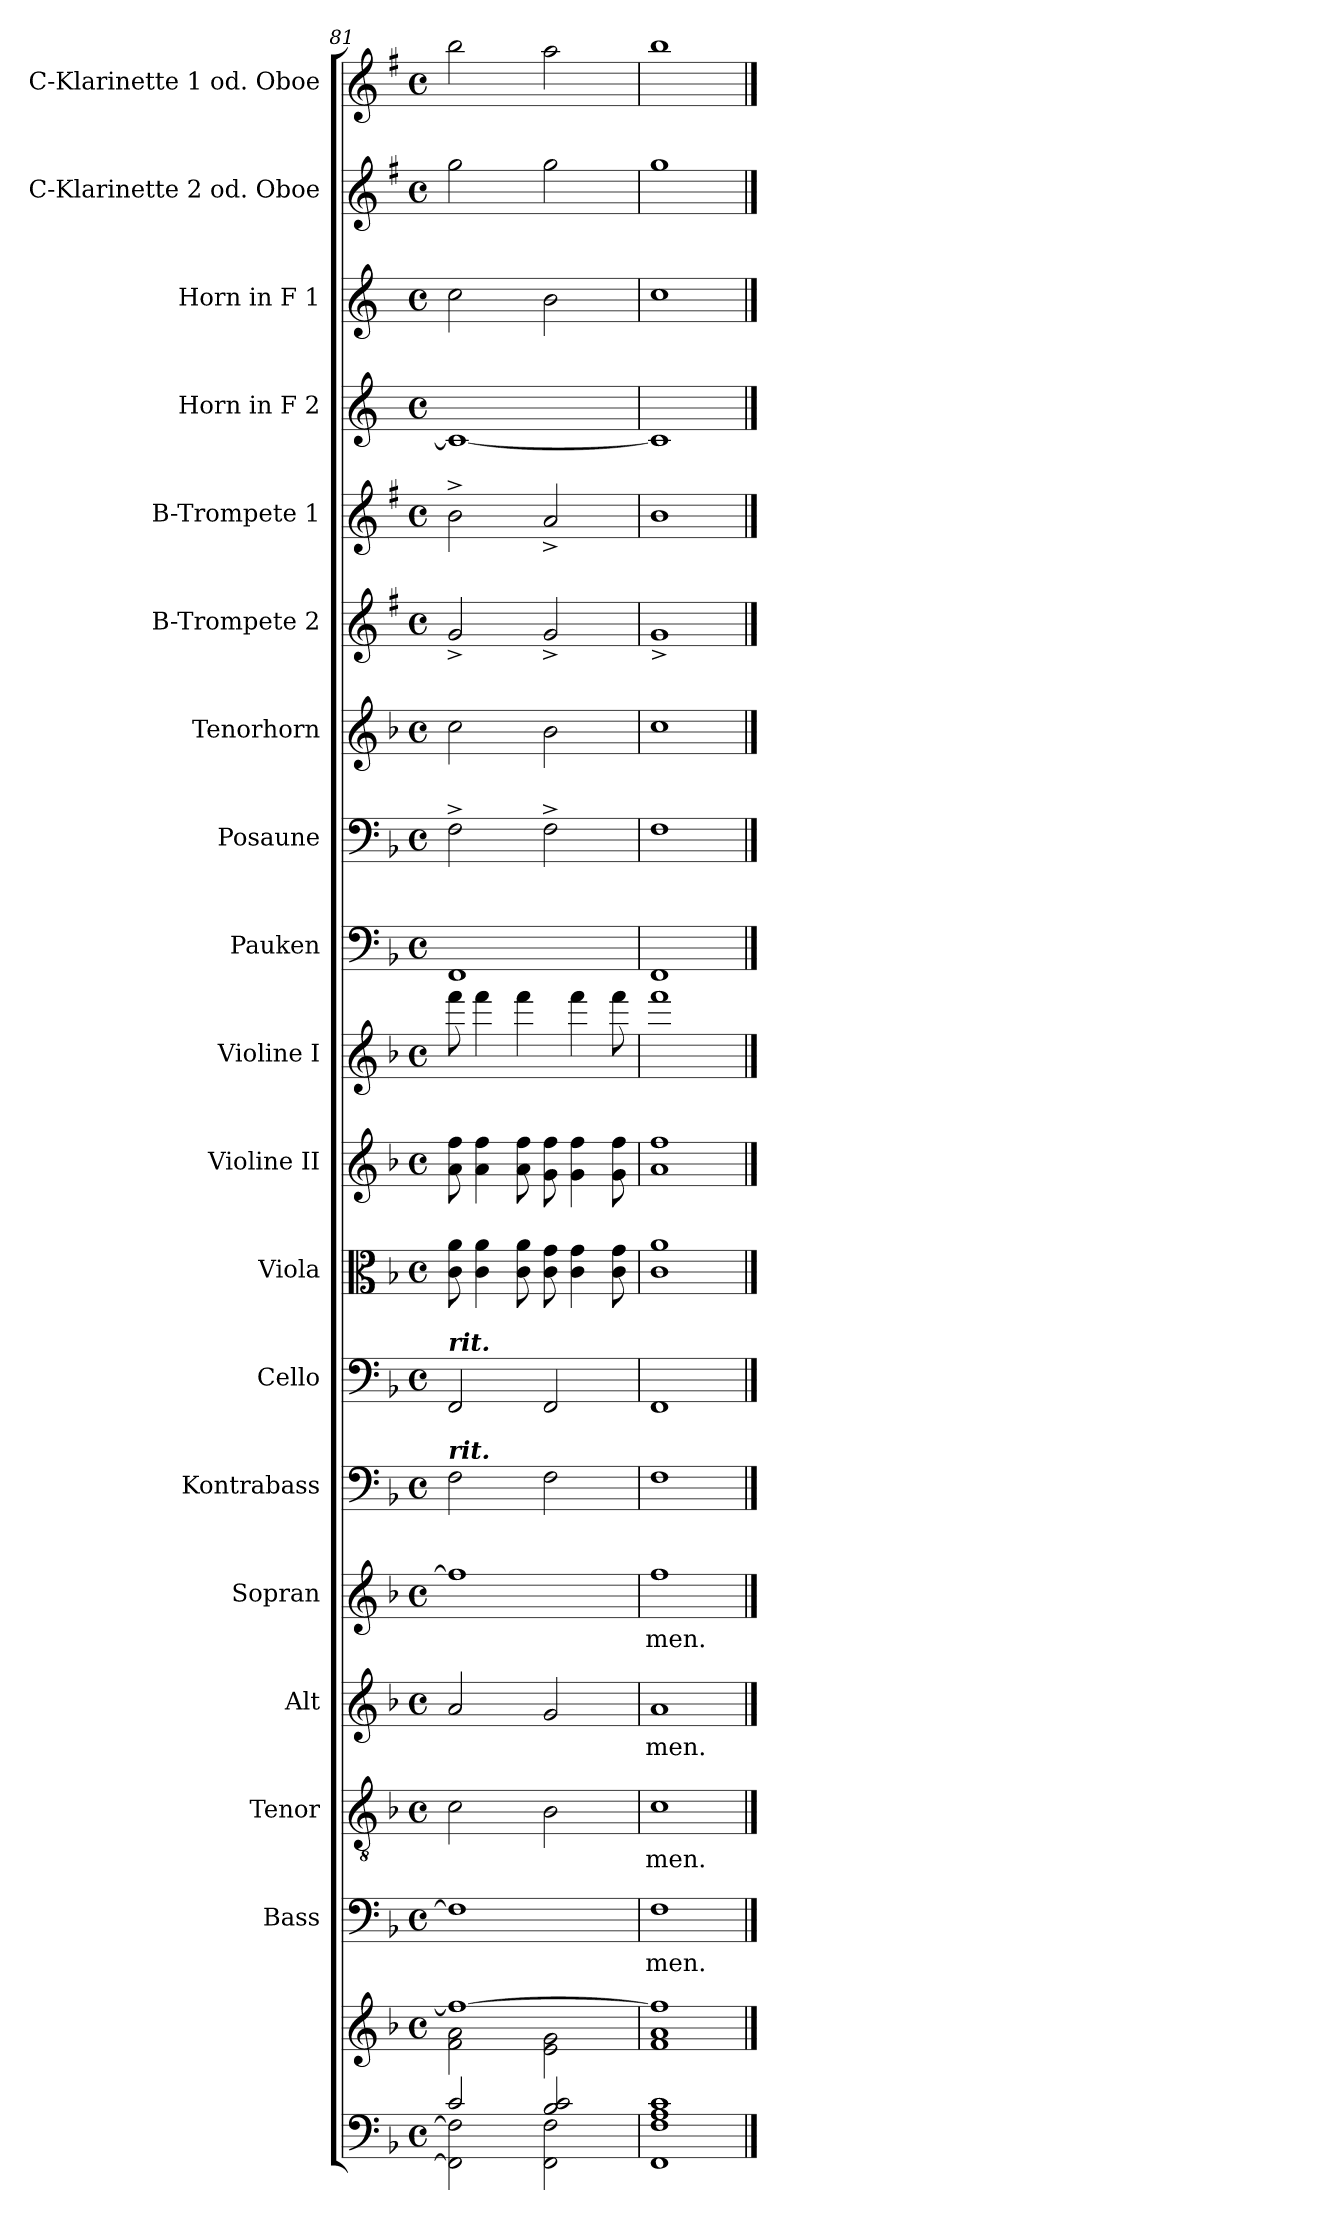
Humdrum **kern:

**kern	**kern	**kern	**text	**kern	**text	**kern	**text	**kern	**text	**kern	**kern	**kern	**kern	**kern	**kern	**kern	**kern	**kern	**kern	**kern	**kern	**kern	**kern
*part19	*part19	*part18	*part18	*part17	*part17	*part16	*part16	*part15	*part15	*part14	*part13	*part12	*part11	*part10	*part9	*part8	*part7	*part6	*part5	*part4	*part3	*part2	*part1
*staff20	*staff19	*staff18	*staff18	*staff17	*staff17	*staff16	*staff16	*staff15	*staff15	*staff14	*staff13	*staff12	*staff11	*staff10	*staff9	*staff8	*staff7	*staff6	*staff5	*staff4	*staff3	*staff2	*staff1
*	*	*I"Bass	*	*I"Tenor	*	*I"Alt	*	*I"Sopran	*	*I"Kontrabass	*I"Cello	*I"Viola	*I"Violine II	*I"Violine I	*I"Pauken	*I"Posaune	*I"Tenorhorn	*I"B-Trompete 2	*I"B-Trompete 1	*I"Horn in F 2	*I"Horn in F 1	*I"C-Klarinette 2 od. Oboe	*I"C-Klarinette 1 od. Oboe
*	*	*I'B.	*	*I'T.	*	*I'A.	*	*I'S.	*	*I'Kb.	*	*I'Vla.	*I'Vl. II	*I'Vl. I	*I'Pk.	*I'Pos.	*I'T. Hrn.	*I'B Trp. 2	*I'B Trp. 1	*	*	*I'C Kl. 2	*I'C Kl. 1
*clefF4	*clefG2	*clefF4	*	*clefGv2	*	*clefG2	*	*clefG2	*	*clefF4	*clefF4	*clefC3	*clefG2	*clefG2	*clefF4	*clefF4	*clefG2	*clefG2	*clefG2	*clefG2	*clefG2	*clefG2	*clefG2
*	*	*	*	*	*	*	*	*	*	*ITrd7c12	*	*	*	*	*	*	*ITrd8c14	*ITrd1c2	*ITrd1c2	*ITrd4c7	*ITrd4c7	*ITrd1c2	*ITrd1c2
*k[b-]	*k[b-]	*k[b-]	*	*k[b-]	*	*k[b-]	*	*k[b-]	*	*k[b-]	*k[b-]	*k[b-]	*k[b-]	*k[b-]	*k[b-]	*k[b-]	*k[b-]	*k[b-]	*k[b-]	*k[b-]	*k[b-]	*k[b-]	*k[b-]
*F:	*F:	*F:	*	*F:	*	*F:	*	*F:	*	*F:	*F:	*F:	*F:	*F:	*F:	*F:	*F:	*F:	*F:	*F:	*F:	*F:	*F:
*M4/4	*M4/4	*M4/4	*	*M4/4	*	*M4/4	*	*M4/4	*	*M4/4	*M4/4	*M4/4	*M4/4	*M4/4	*M4/4	*M4/4	*M4/4	*M4/4	*M4/4	*M4/4	*M4/4	*M4/4	*M4/4
*met(c)	*met(c)	*met(c)	*	*met(c)	*	*met(c)	*	*met(c)	*	*met(c)	*met(c)	*met(c)	*met(c)	*met(c)	*met(c)	*met(c)	*met(c)	*met(c)	*met(c)	*met(c)	*met(c)	*met(c)	*met(c)
=81	=81	=81	=81	=81	=81	=81	=81	=81	=81	=81	=81	=81	=81	=81	=81	=81	=81	=81	=81	=81	=81	=81	=81
*^	*^	*	*	*	*	*	*	*	*	*	*	*	*	*	*	*	*	*	*	*	*	*	*
!	!	!	!	!	!	!	!	!	!	!	!	!	!LO:TX:a:Bi:t=rit.	!	!	!	!	!	!	!	!	!	!	!	!
!	!	!	!	!	!	!	!	!	!	!	!	!LO:TX:a:Bi:t=rit.	!	!	!	!	!	!	!	!	!	!	!	!	!
2c/	2FF\] 2F\]	1ff_	2f\ 2a\	1F]	.	2c\	.	2a/	.	1ff]	.	2FF\	2FF/	8c\ 8a\	8a\ 8ff\	8fff\	1FF	2F^>\	2c\	2f^</	2a^>\	1F_	2f\	2ff\	2aa\
.	.	.	.	.	.	.	.	.	.	.	.	.	.	4c\ 4a\	4a\ 4ff\	4fff\	.	.	.	.	.	.	.	.	.
.	.	.	.	.	.	.	.	.	.	.	.	.	.	8c\ 8a\	8a\ 8ff\	4fff\	.	.	.	.	.	.	.	.	.
2B-/ 2c/	2FF\ 2F\	.	2e\ 2g\	.	.	2B-\	.	2g/	.	.	.	2FF\	2FF/	8c\ 8g\	8g\ 8ff\	.	.	2F^>\	2B-\	2f^</	2g^</	.	2e\	2ff\	2gg\
.	.	.	.	.	.	.	.	.	.	.	.	.	.	4c\ 4g\	4g\ 4ff\	4fff\	.	.	.	.	.	.	.	.	.
.	.	.	.	.	.	.	.	.	.	.	.	.	.	8c\ 8g\	8g\ 8ff\	8fff\	.	.	.	.	.	.	.	.	.
=82	=82	=82	=82	=82	=82	=82	=82	=82	=82	=82	=82	=82	=82	=82	=82	=82	=82	=82	=82	=82	=82	=82	=82	=82	=82
!	!	!	!	!	!LO:LY:b	!	!LO:LY:b	!	!LO:LY:b	!	!LO:LY:b	!	!	!	!	!	!	!	!	!	!	!	!	!	!
1A 1c	1FF 1F	1ff]	1f 1a	1F	-men.	1c	-men.	1a	-men.	1ff	-men.	1FF	1FF	1c 1a	1a 1ff	1fff	1FF	1F	1c	1f^<	1a	1F]	1f	1ff	1aa
*v	*v	*	*	*	*	*	*	*	*	*	*	*	*	*	*	*	*	*	*	*	*	*	*	*	*
*	*v	*v	*	*	*	*	*	*	*	*	*	*	*	*	*	*	*	*	*	*	*	*	*	*
==	==	==	==	==	==	==	==	==	==	==	==	==	==	==	==	==	==	==	==	==	==	==	==
*-	*-	*-	*-	*-	*-	*-	*-	*-	*-	*-	*-	*-	*-	*-	*-	*-	*-	*-	*-	*-	*-	*-	*-
